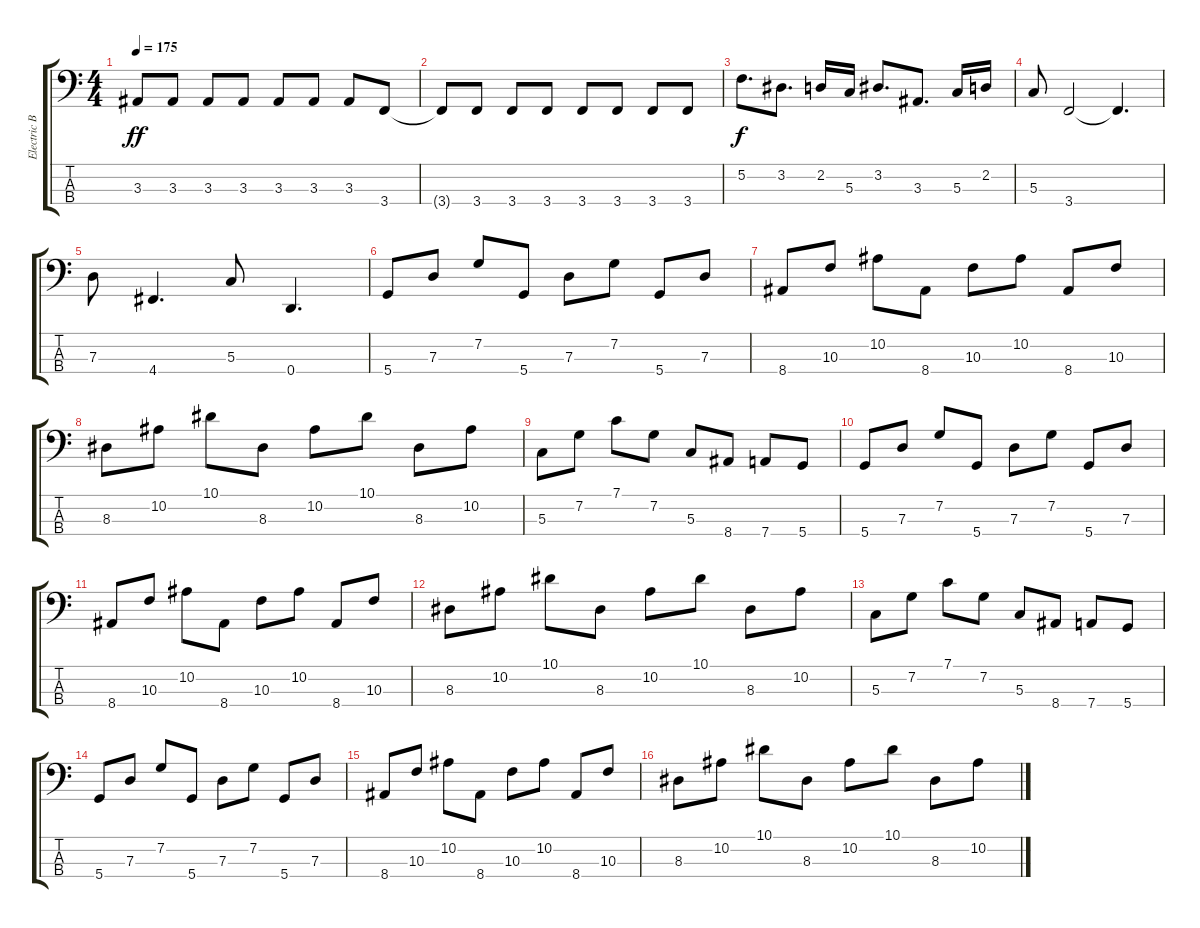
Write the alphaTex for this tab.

\track ("Electric Bass" "Electric B") {instrument electricbassfinger}
\staff {score tabs}
\tuning (F2 C2 G1 D1) {hide}
\ts (4 4)
\tempo 175
\clef f4
\ks c
3.3{t}.8{dy ff} 3.3.8 3.3.8 3.3.8 3.3.8 3.3.8 3.3.8 3.4.8 |
3.4{t}.8 3.4.8 3.4.8 3.4.8 3.4.8 3.4.8 3.4.8 3.4.8 |
5.2.8{d dy f} 3.2.8{d} 2.2.16 5.3.16 3.2.8{d} 3.3.8{d} 5.3.16 2.2.16 |
5.3.8 3.4.2 3.4{t}.4{d} |
7.3.8 4.4.4{d} 5.3.8 0.4.4{d} |
5.4.8 7.3.8 7.2.8 5.4.8 7.3.8 7.2.8 5.4.8 7.3.8 |
8.4.8 10.3.8 10.2.8 8.4.8 10.3.8 10.2.8 8.4.8 10.3.8 |
8.3.8 10.2.8 10.1.8 8.3.8 10.2.8 10.1.8 8.3.8 10.2.8 |
5.3.8 7.2.8 7.1.8 7.2.8 5.3.8 8.4.8 7.4.8 5.4.8 |
5.4.8 7.3.8 7.2.8 5.4.8 7.3.8 7.2.8 5.4.8 7.3.8 |
8.4.8 10.3.8 10.2.8 8.4.8 10.3.8 10.2.8 8.4.8 10.3.8 |
8.3.8 10.2.8 10.1.8 8.3.8 10.2.8 10.1.8 8.3.8 10.2.8 |
5.3.8 7.2.8 7.1.8 7.2.8 5.3.8 8.4.8 7.4.8 5.4.8 |
5.4.8 7.3.8 7.2.8 5.4.8 7.3.8 7.2.8 5.4.8 7.3.8 |
8.4.8 10.3.8 10.2.8 8.4.8 10.3.8 10.2.8 8.4.8 10.3.8 |
8.3.8 10.2.8 10.1.8 8.3.8 10.2.8 10.1.8 8.3.8 10.2.8
